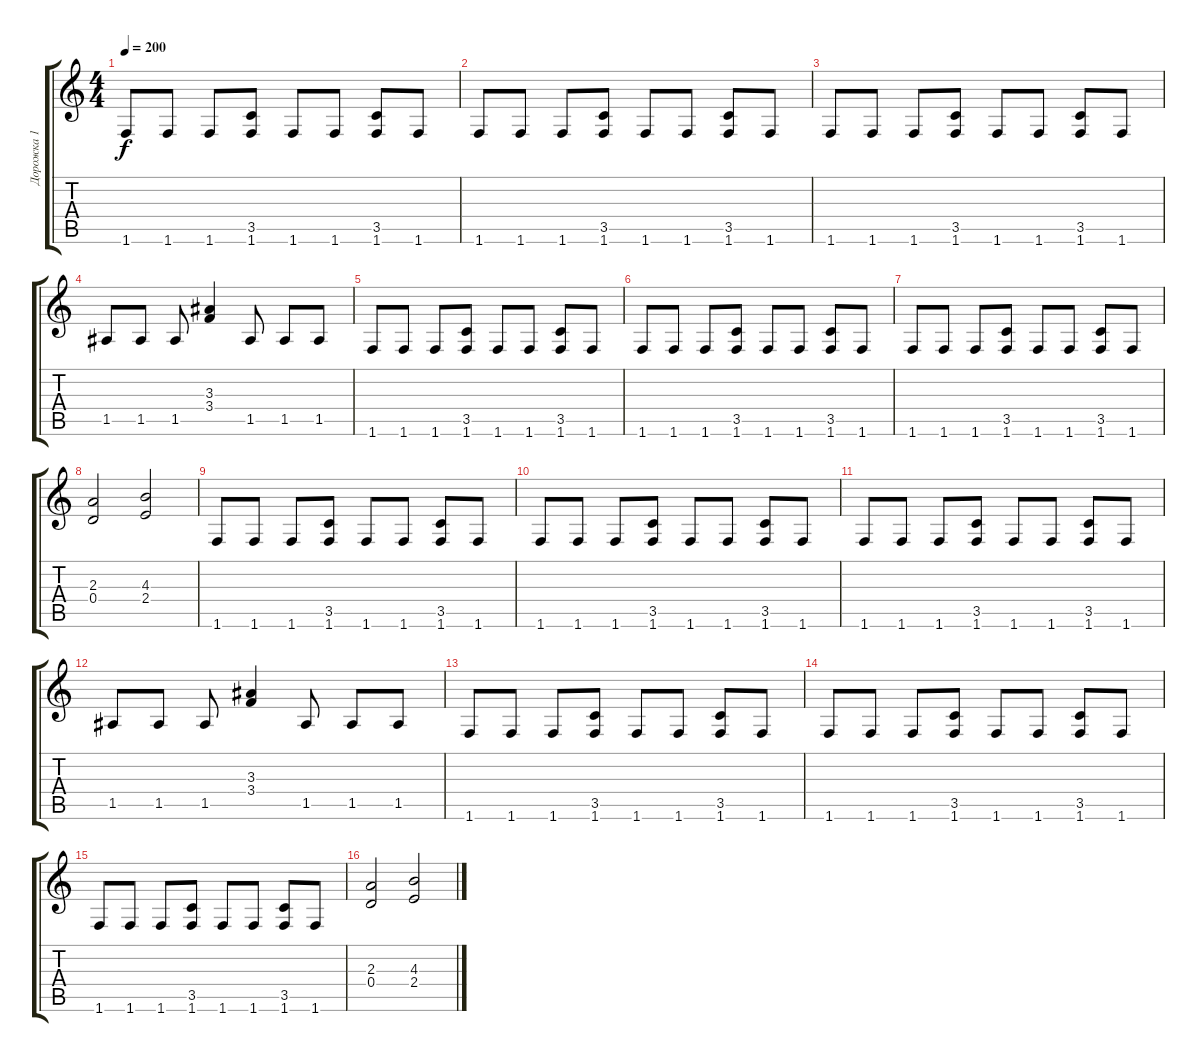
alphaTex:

\track ("Дорожка 1" "Дорожка 1") {instrument distortionguitar}
\staff {score tabs}
\tuning (E4 B3 G3 D3 A2 E2) {hide}
\ts (4 4)
\tempo 200
\clef g2
\ks c
1.6.8{dy f instrument distortionguitar} 1.6.8 1.6.8 (3.5 1.6).8 1.6.8 1.6.8 (3.5 1.6).8 1.6.8 |
1.6.8 1.6.8 1.6.8 (3.5 1.6).8 1.6.8 1.6.8 (3.5 1.6).8 1.6.8 |
1.6.8 1.6.8 1.6.8 (3.5 1.6).8 1.6.8 1.6.8 (3.5 1.6).8 1.6.8 |
1.5.8 1.5.8 1.5.8 (3.3 3.4).4 1.5.8 1.5.8 1.5.8 |
1.6.8 1.6.8 1.6.8 (3.5 1.6).8 1.6.8 1.6.8 (3.5 1.6).8 1.6.8 |
1.6.8 1.6.8 1.6.8 (3.5 1.6).8 1.6.8 1.6.8 (3.5 1.6).8 1.6.8 |
1.6.8 1.6.8 1.6.8 (3.5 1.6).8 1.6.8 1.6.8 (3.5 1.6).8 1.6.8 |
(2.3 0.4).2 (4.3 2.4).2 |
1.6.8 1.6.8 1.6.8 (3.5 1.6).8 1.6.8 1.6.8 (3.5 1.6).8 1.6.8 |
1.6.8 1.6.8 1.6.8 (3.5 1.6).8 1.6.8 1.6.8 (3.5 1.6).8 1.6.8 |
1.6.8 1.6.8 1.6.8 (3.5 1.6).8 1.6.8 1.6.8 (3.5 1.6).8 1.6.8 |
1.5.8 1.5.8 1.5.8 (3.3 3.4).4 1.5.8 1.5.8 1.5.8 |
1.6.8 1.6.8 1.6.8 (3.5 1.6).8 1.6.8 1.6.8 (3.5 1.6).8 1.6.8 |
1.6.8 1.6.8 1.6.8 (3.5 1.6).8 1.6.8 1.6.8 (3.5 1.6).8 1.6.8 |
1.6.8 1.6.8 1.6.8 (3.5 1.6).8 1.6.8 1.6.8 (3.5 1.6).8 1.6.8 |
(2.3 0.4).2 (4.3 2.4).2
